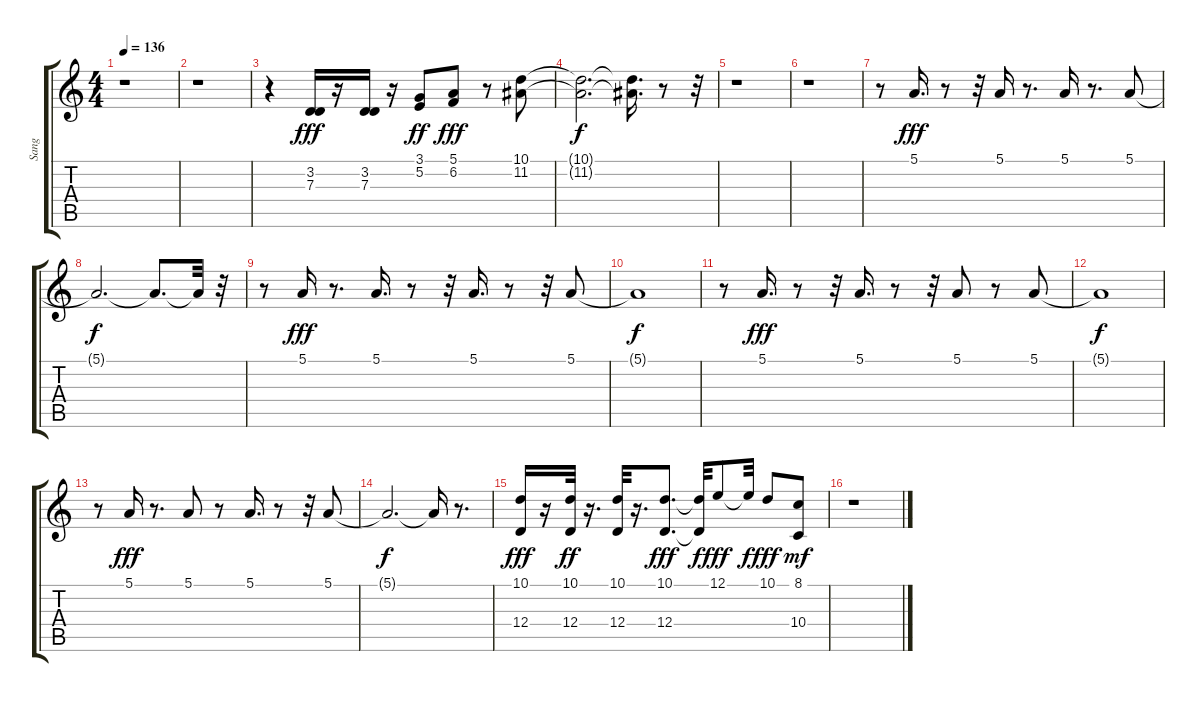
\track ("Sang" "Sang") {instrument voiceoohs}
\staff {score tabs}
\tuning (E4 B3 G3 D3 A2 E2) {hide}
\ts (4 4)
\tempo 136
\clef g2
\ks c
r.1{dy fff} |
r.1 |
r.4 (3.2 7.3).16 r.16 (3.2 7.3).16 r.16 (3.1 5.2).8{dy ff} (5.1 6.2).8{dy fff} r.8 (10.1 11.2).8 |
(10.1{t} 11.2{t}).2{d dy f} (10.1{t} 11.2{t}).16{d} r.8 r.32 |
r.1 |
r.1 |
r.8 5.1.16{d dy fff} r.8 r.32 5.1.16 r.8{d} 5.1.16 r.8{d} 5.1.8 |
5.1{t}.2{d dy f} 5.1{t}.8{d} 5.1{t}.32 r.32 |
r.8 5.1.16{dy fff} r.8{d} 5.1.16{d} r.8 r.32 5.1.16{d} r.8 r.32 5.1.8 |
5.1{t}.1{dy f} |
r.8 5.1.16{d dy fff} r.8 r.32 5.1.16{d} r.8 r.32 5.1.8 r.8 5.1.8 |
5.1{t}.1{dy f} |
r.8 5.1.16{dy fff} r.8{d} 5.1.8 r.8 5.1.16{d} r.8 r.32 5.1.8 |
5.1{t}.2{d dy f} 5.1{t}.16 r.8{d} |
(10.1 12.4).16{dy fff} r.16 (10.1 12.4).32{dy ff} r.16{d} (10.1 12.4).32 r.16{d} (10.1 12.4).8{d dy fff} (10.1{t} 12.4{t}).32{dy f} 12.1.8{dy fff} 12.1{t}.32{dy f} 10.1.8{dy fff} (8.1 10.4).8{dy mf} |
r.1
